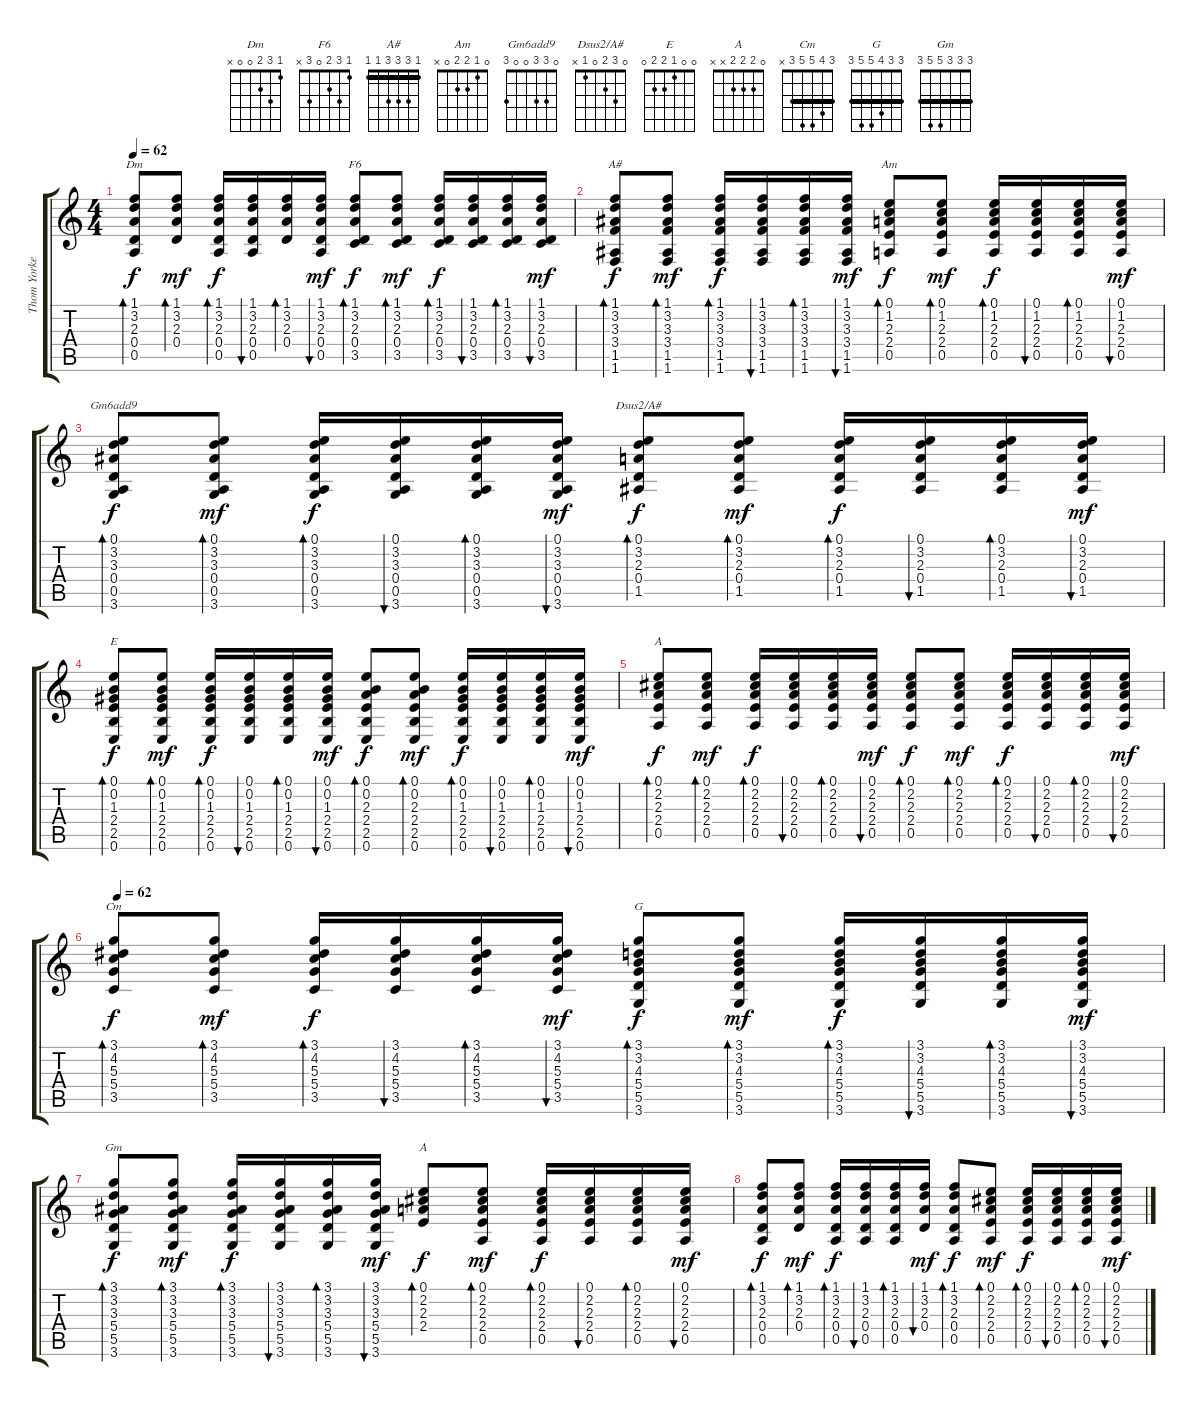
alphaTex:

\track ("Thom Yorke (acordes)" "Thom Yorke") {instrument acousticguitarsteel}
\staff {score tabs}
\tuning (E4 B3 G3 D3 A2 E2) {hide}
\chord ("Dm" 1 3 2 0 0 x)
\chord ("F6" 1 3 2 0 3 x)
\chord ("A#" 1 3 3 3 1 1) {barre 1}
\chord ("Am" 0 1 2 2 0 x)
\chord ("Gm6add9" 0 3 3 0 0 3)
\chord ("Dsus2/A#" 0 3 2 0 1 x)
\chord ("E" 0 0 1 2 2 0)
\chord ("A" 0 2 2 2 0 x)
\chord ("Cm" 3 4 5 5 3 x) {barre 3}
\chord ("G" 3 3 4 5 5 3) {barre 3}
\chord ("Gm" 3 3 3 5 5 3) {barre 3}
\chord ("A" 0 2 2 2 x x)
\ts (4 4)
\tempo 62
\clef g2
\ks c
(1.1 3.2 2.3 0.4 0.5).8{bd 30 ch "Dm" dy f} (1.1 3.2 2.3 0.4).8{bd 30 dy mf} (1.1 3.2 2.3 0.4 0.5).16{bd 30 dy f} (1.1 3.2 2.3 0.4 0.5).16{bu 30} (1.1 3.2 2.3 0.4).16{bd 30} (1.1 3.2 2.3 0.4 0.5).16{bu 30 dy mf} (1.1 3.2 2.3 0.4 3.5).8{bd 30 ch "F6" dy f} (1.1 3.2 2.3 0.4 3.5).8{bd 30 dy mf} (1.1 3.2 2.3 0.4 3.5).16{bd 30 dy f} (1.1 3.2 2.3 0.4 3.5).16{bu 30} (1.1 3.2 2.3 0.4 3.5).16{bd 30} (1.1 3.2 2.3 0.4 3.5).16{bu 30 dy mf} |
(1.1 3.2 3.3 3.4 1.5 1.6).8{bd 30 ch "A#" dy f} (1.1 3.2 3.3 3.4 1.5 1.6).8{bd 30 dy mf} (1.1 3.2 3.3 3.4 1.5 1.6).16{bd 30 dy f} (1.1 3.2 3.3 3.4 1.5 1.6).16{bu 30} (1.1 3.2 3.3 3.4 1.5 1.6).16{bd 30} (1.1 3.2 3.3 3.4 1.5 1.6).16{bu 30 dy mf} (0.1 1.2 2.3 2.4 0.5).8{bd 30 ch "Am" dy f} (0.1 1.2 2.3 2.4 0.5).8{bd 30 dy mf} (0.1 1.2 2.3 2.4 0.5).16{bd 30 dy f} (0.1 1.2 2.3 2.4 0.5).16{bu 30} (0.1 1.2 2.3 2.4 0.5).16{bd 30} (0.1 1.2 2.3 2.4 0.5).16{bu 30 dy mf} |
(0.1 3.2 3.3 0.4 0.5 3.6).8{bd 30 ch "Gm6add9" dy f} (0.1 3.2 3.3 0.4 0.5 3.6).8{bd 30 dy mf} (0.1 3.2 3.3 0.4 0.5 3.6).16{bd 30 dy f} (0.1 3.2 3.3 0.4 0.5 3.6).16{bu 30} (0.1 3.2 3.3 0.4 0.5 3.6).16{bd 30} (0.1 3.2 3.3 0.4 0.5 3.6).16{bu 30 dy mf} (0.1 3.2 2.3 0.4 1.5).8{bd 30 ch "Dsus2/A#" dy f} (0.1 3.2 2.3 0.4 1.5).8{bd 30 dy mf} (0.1 3.2 2.3 0.4 1.5).16{bd 30 dy f} (0.1 3.2 2.3 0.4 1.5).16{bu 30} (0.1 3.2 2.3 0.4 1.5).16{bd 30} (0.1 3.2 2.3 0.4 1.5).16{bu 30 dy mf} |
(0.1 0.2 1.3 2.4 2.5 0.6).8{bd 30 ch "E" dy f} (0.1 0.2 1.3 2.4 2.5 0.6).8{bd 30 dy mf} (0.1 0.2 1.3 2.4 2.5 0.6).16{bd 30 dy f} (0.1 0.2 1.3 2.4 2.5 0.6).16{bu 30} (0.1 0.2 1.3 2.4 2.5 0.6).16{bd 30} (0.1 0.2 1.3 2.4 2.5 0.6).16{bu 30 dy mf} (0.1 0.2 2.3 2.4 2.5 0.6).8{bd 30 dy f} (0.1 0.2 2.3 2.4 2.5 0.6).8{bd 30 dy mf} (0.1 0.2 1.3 2.4 2.5 0.6).16{bd 30 dy f} (0.1 0.2 1.3 2.4 2.5 0.6).16{bu 30} (0.1 0.2 1.3 2.4 2.5 0.6).16{bd 30} (0.1 0.2 1.3 2.4 2.5 0.6).16{bu 30 dy mf} |
(0.1 2.2 2.3 2.4 0.5).8{bd 30 ch "A" dy f} (0.1 2.2 2.3 2.4 0.5).8{bd 30 dy mf} (0.1 2.2 2.3 2.4 0.5).16{bd 30 dy f} (0.1 2.2 2.3 2.4 0.5).16{bu 30} (0.1 2.2 2.3 2.4 0.5).16{bd 30} (0.1 2.2 2.3 2.4 0.5).16{bu 30 dy mf} (0.1 2.2 2.3 2.4 0.5).8{bd 30 dy f} (0.1 2.2 2.3 2.4 0.5).8{bd 30 dy mf} (0.1 2.2 2.3 2.4 0.5).16{bd 30 dy f} (0.1 2.2 2.3 2.4 0.5).16{bu 30} (0.1 2.2 2.3 2.4 0.5).16{bd 30} (0.1 2.2 2.3 2.4 0.5).16{bu 30 dy mf} |
\tempo 62
(3.1 4.2 5.3 5.4 3.5).8{bd 30 ch "Cm" dy f volume 7} (3.1 4.2 5.3 5.4 3.5).8{bd 30 dy mf} (3.1 4.2 5.3 5.4 3.5).16{bd 30 dy f} (3.1 4.2 5.3 5.4 3.5).16{bu 30} (3.1 4.2 5.3 5.4 3.5).16{bd 30} (3.1 4.2 5.3 5.4 3.5).16{bu 30 dy mf} (3.1 3.2 4.3 5.4 5.5 3.6).8{bd 30 ch "G" dy f} (3.1 3.2 4.3 5.4 5.5 3.6).8{bd 30 dy mf} (3.1 3.2 4.3 5.4 5.5 3.6).16{bd 30 dy f} (3.1 3.2 4.3 5.4 5.5 3.6).16{bu 30} (3.1 3.2 4.3 5.4 5.5 3.6).16{bd 30} (3.1 3.2 4.3 5.4 5.5 3.6).16{bu 30 dy mf} |
(3.1 3.2 3.3 5.4 5.5 3.6).8{bd 30 ch "Gm" dy f} (3.1 3.2 3.3 5.4 5.5 3.6).8{bd 30 dy mf} (3.1 3.2 3.3 5.4 5.5 3.6).16{bd 30 dy f} (3.1 3.2 3.3 5.4 5.5 3.6).16{bu 30} (3.1 3.2 3.3 5.4 5.5 3.6).16{bd 30} (3.1 3.2 3.3 5.4 5.5 3.6).16{bu 30 dy mf} (0.1 2.2 2.3 2.4).8{bd 30 ch "A" dy f} (0.1 2.2 2.3 2.4 0.5).8{bd 30 dy mf} (0.1 2.2 2.3 2.4 0.5).16{bd 30 dy f} (0.1 2.2 2.3 2.4 0.5).16{bu 30} (0.1 2.2 2.3 2.4 0.5).16{bd 30} (0.1 2.2 2.3 2.4 0.5).16{bu 30 dy mf} |
(1.1 3.2 2.3 0.4 0.5).8{bd 30 dy f} (1.1 3.2 2.3 0.4).8{bd 30 dy mf} (1.1 3.2 2.3 0.4 0.5).16{bd 30 dy f} (1.1 3.2 2.3 0.4 0.5).16{bu 30} (1.1 3.2 2.3 0.4 0.5).16{bd 30} (1.1 3.2 2.3 0.4).16{bu 30 dy mf} (1.1 3.2 2.3 0.4 0.5).8{bd 30 dy f} (0.1 2.2 2.3 2.4 0.5).8{bd 30 dy mf} (0.1 2.2 2.3 2.4 0.5).16{bd 30 dy f} (0.1 2.2 2.3 2.4 0.5).16{bu 30} (0.1 2.2 2.3 2.4 0.5).16{bd 30} (0.1 2.2 2.3 2.4 0.5).16{bu 30 dy mf}
